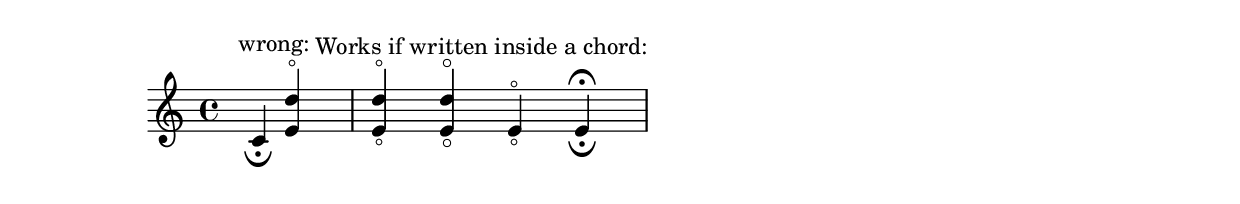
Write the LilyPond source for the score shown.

%% Do not edit this file; it is automatically
%% generated from LSR http://lsr.dsi.unimi.it
%% This file is in the public domain.
\version "2.13.20"

\header {
  lsrtags = "expressive-marks, tweaks-and-overrides"

  texidoc = "
By default, LilyPond does not allow the same articulation (e.g. an
accent, a fermata, a flageolet, etc.) to be displayed above and below a
note. For example, c4_\\fermata^\\fermata will only show a fermata
below. The fermata above will simply be ignored. However, one can stick
scripts (just like fingerings) inside a chord, which means it is
possible to have as many articulations as desired. This approach has
the advantage that it ignores the stem and positions the articulation
relative to the note head. This can be seen in the case of the
flageolets in the snippet. To mimic the behaviour of scripts outside a
chord, 'add-stem-support would be required. So, the solution is to
write the note as a chord and add the articulations inside the <...>.
The direction will always be above, but one can tweak this via a
\\tweak: @code{<c-\\tweak #'direction #DOWN-\\fermata^\\fermata>}

"
  doctitle = "Showing the same articulation above and below a note or chord"
} % begin verbatim

% The same as \flageolet, just a little smaller
smallFlageolet =
#(let ((m (make-articulation "flageolet")))
   (set! (ly:music-property m 'tweaks)
         (acons 'font-size -2
                (ly:music-property m 'tweaks)))
   m)

\relative c' {
  s4^"wrong:"
  c_\fermata^\fermata % The second fermata is ignored!
  <e d'>^\smallFlageolet_\smallFlageolet

  % it works only if you wrap the note inside a chord. By default,
  % all articulations will be printed above, so you have to tweak
  % the direction.
  s4^"Works if written inside a chord:"
  <e-\tweak #'direction #DOWN -\smallFlageolet d'^\smallFlageolet>
  <e-\tweak #'direction #DOWN -\flageolet d'^\flageolet>
  <e-\tweak #'direction #DOWN -\smallFlageolet^\smallFlageolet>
  <e-\tweak #'direction #DOWN -\fermata^\fermata>
}

